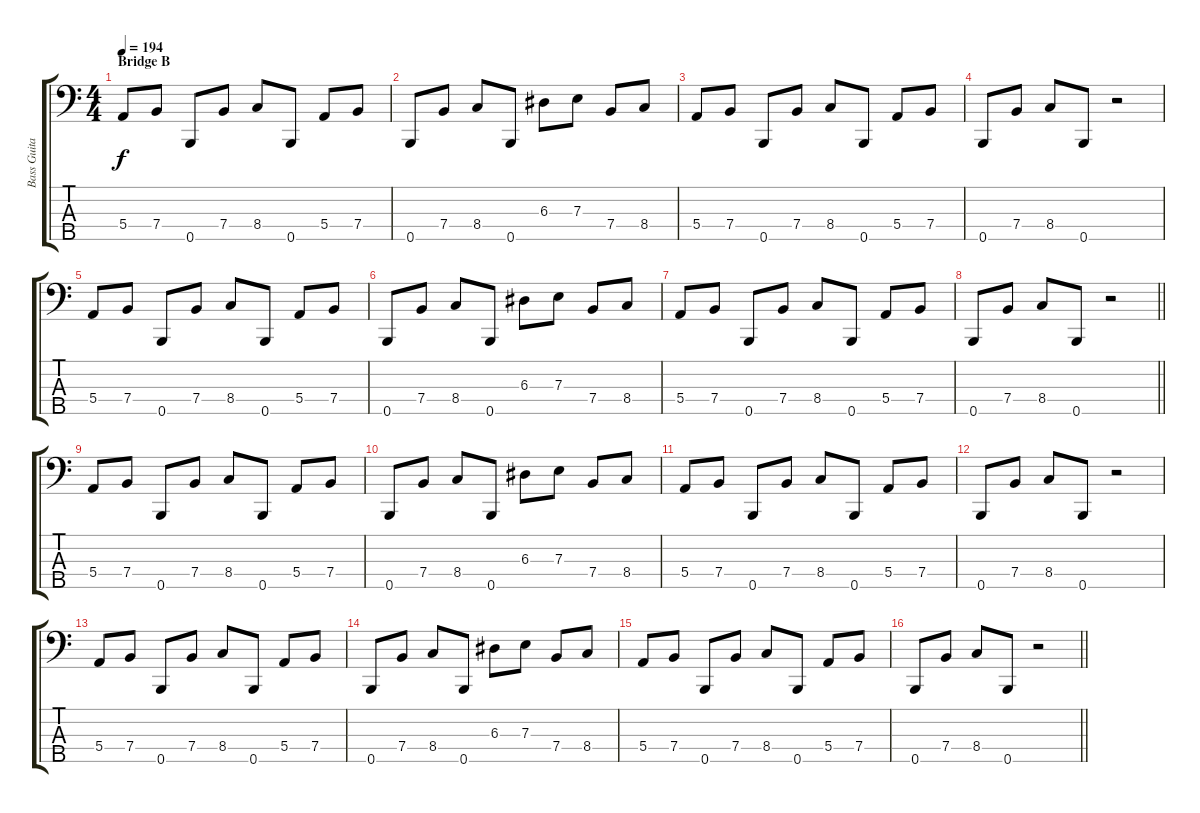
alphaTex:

\track ("Bass Guitar" "Bass Guita") {instrument electricbassfinger}
\staff {score tabs}
\tuning (G2 D2 A1 E1 B0) {hide}
\ts (4 4)
\section ("" "Bridge B")
\tempo 194
\clef f4
\ks c
5.4.8{dy f} 7.4.8 0.5.8 7.4.8 8.4.8 0.5.8 5.4.8 7.4.8 |
0.5.8 7.4.8 8.4.8 0.5.8 6.3.8 7.3.8 7.4.8 8.4.8 |
5.4.8 7.4.8 0.5.8 7.4.8 8.4.8 0.5.8 5.4.8 7.4.8 |
0.5.8 7.4.8 8.4.8 0.5.8 r.2 |
5.4.8 7.4.8 0.5.8 7.4.8 8.4.8 0.5.8 5.4.8 7.4.8 |
0.5.8 7.4.8 8.4.8 0.5.8 6.3.8 7.3.8 7.4.8 8.4.8 |
5.4.8 7.4.8 0.5.8 7.4.8 8.4.8 0.5.8 5.4.8 7.4.8 |
\barLineRight lightlight
0.5.8 7.4.8 8.4.8 0.5.8 r.2 |
5.4.8 7.4.8 0.5.8 7.4.8 8.4.8 0.5.8 5.4.8 7.4.8 |
0.5.8 7.4.8 8.4.8 0.5.8 6.3.8 7.3.8 7.4.8 8.4.8 |
5.4.8 7.4.8 0.5.8 7.4.8 8.4.8 0.5.8 5.4.8 7.4.8 |
0.5.8 7.4.8 8.4.8 0.5.8 r.2 |
5.4.8 7.4.8 0.5.8 7.4.8 8.4.8 0.5.8 5.4.8 7.4.8 |
0.5.8 7.4.8 8.4.8 0.5.8 6.3.8 7.3.8 7.4.8 8.4.8 |
5.4.8 7.4.8 0.5.8 7.4.8 8.4.8 0.5.8 5.4.8 7.4.8 |
\barLineRight lightlight
0.5.8 7.4.8 8.4.8 0.5.8 r.2
